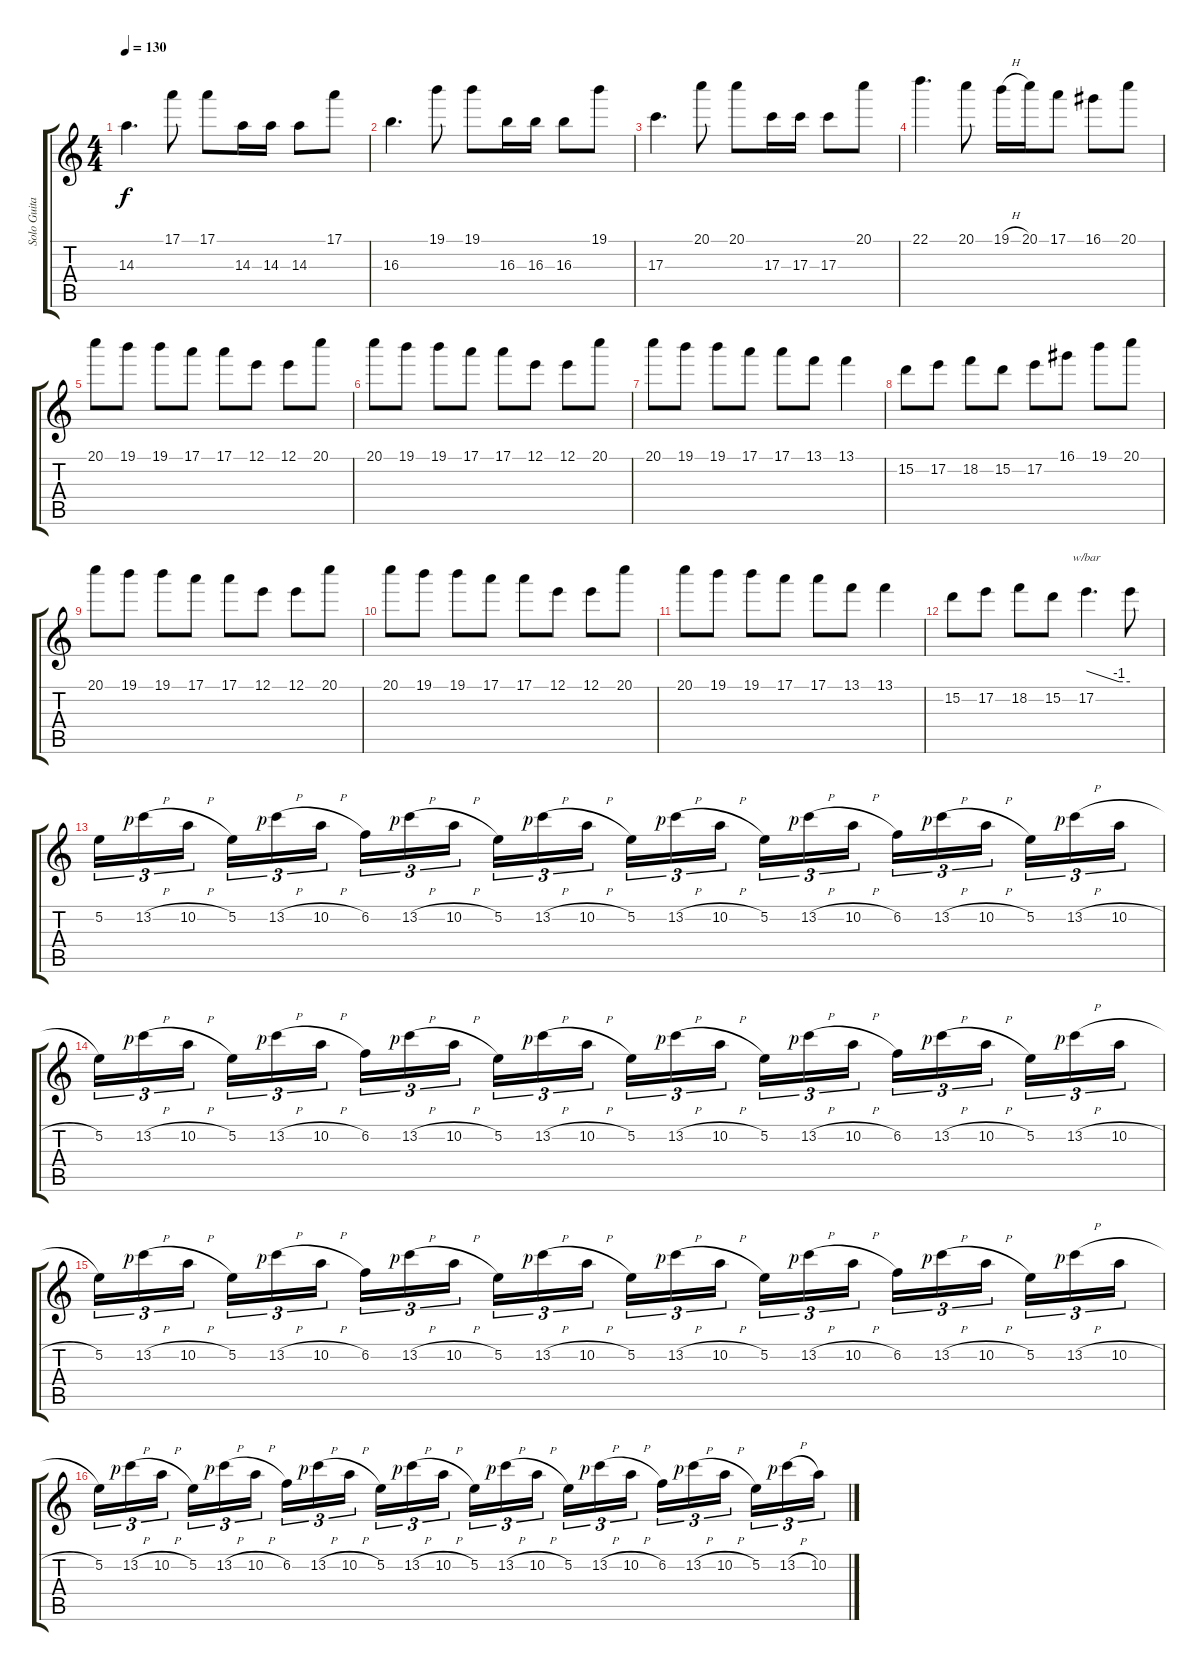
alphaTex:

\track ("Solo Guitar" "Solo Guita") {instrument overdrivenguitar}
\staff {score tabs}
\tuning (E4 B3 G3 D3 A2 E2) {hide}
\ts (4 4)
\tempo 130
\clef g2
\ks c
14.3.4{d dy f} 17.1.8 17.1.8 14.3.16 14.3.16 14.3.8 17.1.8 |
16.3.4{d} 19.1.8 19.1.8 16.3.16 16.3.16 16.3.8 19.1.8 |
17.3.4{d} 20.1.8 20.1.8 17.3.16 17.3.16 17.3.8 20.1.8 |
22.1.4{d} 20.1.8 19.1{h}.16 20.1.16 17.1.8 16.1.8 20.1.8 |
20.1.8 19.1.8 19.1.8 17.1.8 17.1.8 12.1.8 12.1.8 20.1.8 |
20.1.8 19.1.8 19.1.8 17.1.8 17.1.8 12.1.8 12.1.8 20.1.8 |
20.1.8 19.1.8 19.1.8 17.1.8 17.1.8 13.1.8 13.1.4 |
15.2.8 17.2.8 18.2.8 15.2.8 17.2.8 16.1.8 19.1.8 20.1.8 |
20.1.8 19.1.8 19.1.8 17.1.8 17.1.8 12.1.8 12.1.8 20.1.8 |
20.1.8 19.1.8 19.1.8 17.1.8 17.1.8 12.1.8 12.1.8 20.1.8 |
20.1.8 19.1.8 19.1.8 17.1.8 17.1.8 13.1.8 13.1.4 |
15.2.8 17.2.8 18.2.8 15.2.8 17.2.4{d tbe (custom default 0 0 45 -4 60 -4)} 17.2{t}.8 |
5.2.16{tu (3 2)} 13.2{h rf 1}.16{tu (3 2)} 10.2{h}.16{tu (3 2) beam splitsecondary} 5.2.16{tu (3 2)} 13.2{h rf 1}.16{tu (3 2)} 10.2{h}.16{tu (3 2)} 6.2.16{tu (3 2)} 13.2{h rf 1}.16{tu (3 2)} 10.2{h}.16{tu (3 2) beam splitsecondary} 5.2.16{tu (3 2)} 13.2{h rf 1}.16{tu (3 2)} 10.2{h}.16{tu (3 2)} 5.2.16{tu (3 2)} 13.2{h rf 1}.16{tu (3 2)} 10.2{h}.16{tu (3 2) beam splitsecondary} 5.2.16{tu (3 2)} 13.2{h rf 1}.16{tu (3 2)} 10.2{h}.16{tu (3 2)} 6.2.16{tu (3 2)} 13.2{h rf 1}.16{tu (3 2)} 10.2{h}.16{tu (3 2) beam splitsecondary} 5.2.16{tu (3 2)} 13.2{h rf 1}.16{tu (3 2)} 10.2{h}.16{tu (3 2)} |
5.2.16{tu (3 2)} 13.2{h rf 1}.16{tu (3 2)} 10.2{h}.16{tu (3 2) beam splitsecondary} 5.2.16{tu (3 2)} 13.2{h rf 1}.16{tu (3 2)} 10.2{h}.16{tu (3 2)} 6.2.16{tu (3 2)} 13.2{h rf 1}.16{tu (3 2)} 10.2{h}.16{tu (3 2) beam splitsecondary} 5.2.16{tu (3 2)} 13.2{h rf 1}.16{tu (3 2)} 10.2{h}.16{tu (3 2)} 5.2.16{tu (3 2)} 13.2{h rf 1}.16{tu (3 2)} 10.2{h}.16{tu (3 2) beam splitsecondary} 5.2.16{tu (3 2)} 13.2{h rf 1}.16{tu (3 2)} 10.2{h}.16{tu (3 2)} 6.2.16{tu (3 2)} 13.2{h rf 1}.16{tu (3 2)} 10.2{h}.16{tu (3 2) beam splitsecondary} 5.2.16{tu (3 2)} 13.2{h rf 1}.16{tu (3 2)} 10.2{h}.16{tu (3 2)} |
5.2.16{tu (3 2)} 13.2{h rf 1}.16{tu (3 2)} 10.2{h}.16{tu (3 2) beam splitsecondary} 5.2.16{tu (3 2)} 13.2{h rf 1}.16{tu (3 2)} 10.2{h}.16{tu (3 2)} 6.2.16{tu (3 2)} 13.2{h rf 1}.16{tu (3 2)} 10.2{h}.16{tu (3 2) beam splitsecondary} 5.2.16{tu (3 2)} 13.2{h rf 1}.16{tu (3 2)} 10.2{h}.16{tu (3 2)} 5.2.16{tu (3 2)} 13.2{h rf 1}.16{tu (3 2)} 10.2{h}.16{tu (3 2) beam splitsecondary} 5.2.16{tu (3 2)} 13.2{h rf 1}.16{tu (3 2)} 10.2{h}.16{tu (3 2)} 6.2.16{tu (3 2)} 13.2{h rf 1}.16{tu (3 2)} 10.2{h}.16{tu (3 2) beam splitsecondary} 5.2.16{tu (3 2)} 13.2{h rf 1}.16{tu (3 2)} 10.2{h}.16{tu (3 2)} |
5.2.16{tu (3 2)} 13.2{h rf 1}.16{tu (3 2)} 10.2{h}.16{tu (3 2) beam splitsecondary} 5.2.16{tu (3 2)} 13.2{h rf 1}.16{tu (3 2)} 10.2{h}.16{tu (3 2)} 6.2.16{tu (3 2)} 13.2{h rf 1}.16{tu (3 2)} 10.2{h}.16{tu (3 2) beam splitsecondary} 5.2.16{tu (3 2)} 13.2{h rf 1}.16{tu (3 2)} 10.2{h}.16{tu (3 2)} 5.2.16{tu (3 2)} 13.2{h rf 1}.16{tu (3 2)} 10.2{h}.16{tu (3 2) beam splitsecondary} 5.2.16{tu (3 2)} 13.2{h rf 1}.16{tu (3 2)} 10.2{h}.16{tu (3 2)} 6.2.16{tu (3 2)} 13.2{h rf 1}.16{tu (3 2)} 10.2{h}.16{tu (3 2) beam splitsecondary} 5.2.16{tu (3 2)} 13.2{h rf 1}.16{tu (3 2)} 10.2{h}.16{tu (3 2)}
